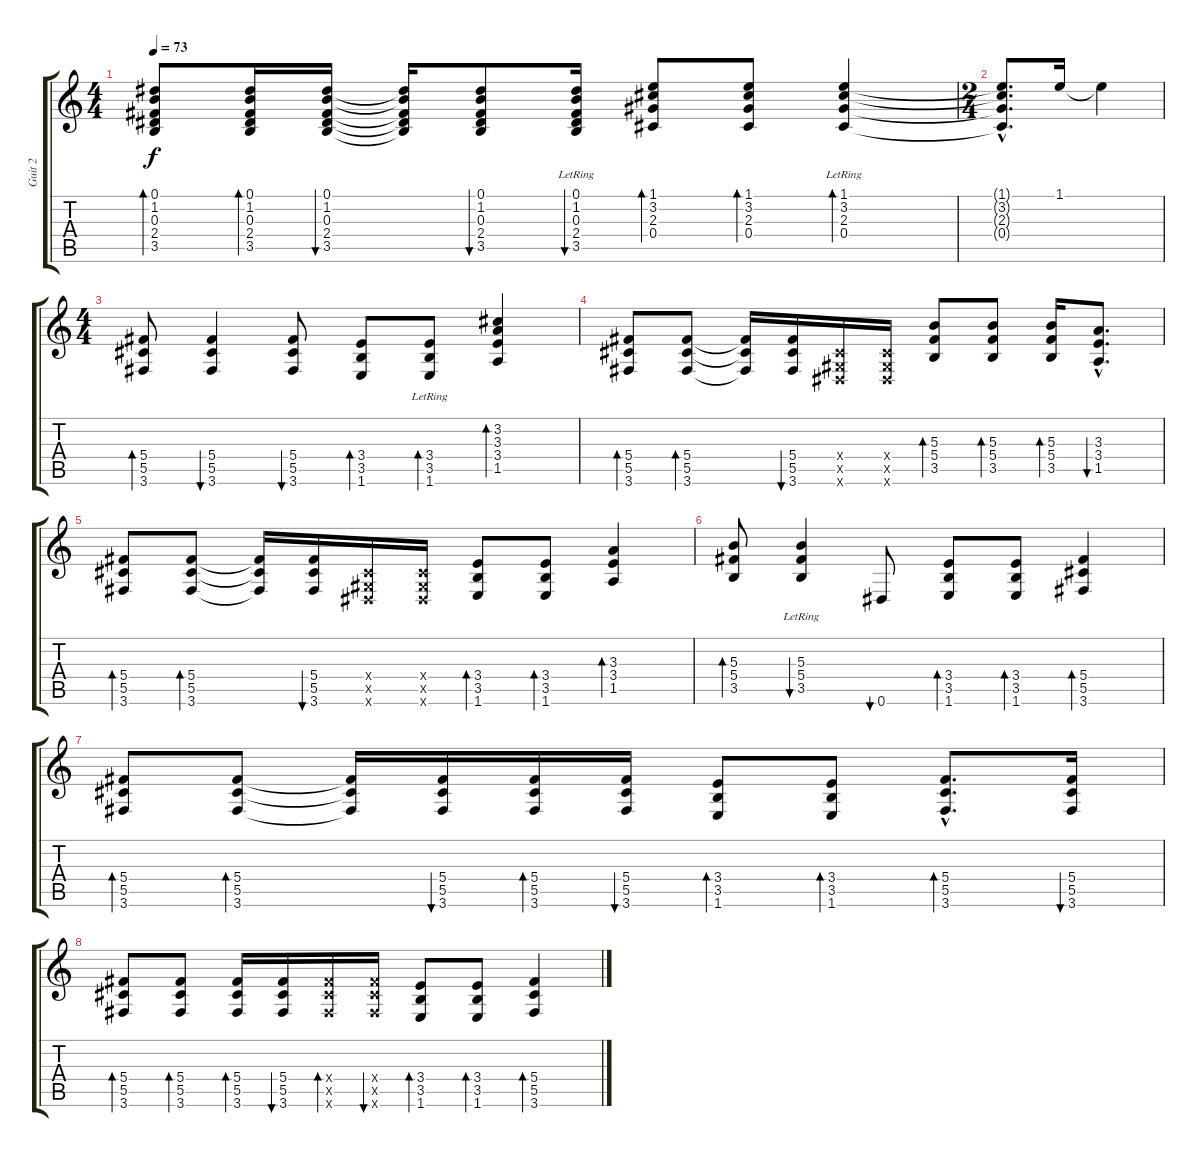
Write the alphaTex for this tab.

\track ("Guit 2" "Guit 2") {instrument acousticguitarnylon}
\staff {score tabs}
\tuning (Eb4 Bb3 Gb3 Db3 Ab2 Eb2) {hide}
\ts (4 4)
\tempo 73
\clef g2
\ks c
(0.1 1.2 0.3 2.4 3.5).8{bd 30 dy f} (0.1 1.2 0.3 2.4 3.5).16{bd 30} (0.1 1.2 0.3 2.4 3.5).16{bu 30} (0.1{t} 1.2{t} 0.3{t} 2.4{t} 3.5{t}).16 (0.1 1.2 0.3 2.4 3.5).8{bu 30} (0.1 1.2 0.3 2.4 3.5{lr}).16{bu 30} (1.1 3.2 2.3 0.4).8{bd 30} (1.1 3.2 2.3 0.4).8{bd 30} (1.1 3.2{lr} 2.3{lr} 0.4{lr}).4{bd 120} |
\ts (2 4)
(1.1{hac t} 3.2{hac t} 2.3{hac t} 0.4{hac t}).8{d} 1.1.16 1.1{t}.4 |
\ts (4 4)
(5.4 5.5 3.6).8{bd 30 volume 13} (5.4 5.5 3.6).4{bu 30} (5.4 5.5 3.6).8{bu 30} (3.4 3.5 1.6).8{bd 30} (3.4 3.5 1.6{lr}).8{bd 30} (3.2 3.3 3.4 1.5).4{bd 30} |
(5.4 5.5 3.6).8{bd 60} (5.4 5.5 3.6).8{bd 30} (5.4{t} 5.5{t} 3.6{t}).16 (5.4 5.5 3.6).16{bu 30} (0.4{x} 0.5{x} 0.6{x}).16 (0.4{x} 0.5{x} 0.6{x}).16 (5.3 5.4 3.5).8{bd 30} (5.3 5.4 3.5).8{bd 30} (5.3 5.4 3.5).16{bd 30} (3.3{hac} 3.4{hac} 1.5{hac}).8{d bu 30} |
(5.4 5.5 3.6).8{bd 60} (5.4 5.5 3.6).8{bd 30} (5.4{t} 5.5{t} 3.6{t}).16 (5.4 5.5 3.6).16{bu 30} (0.4{x} 0.5{x} 0.6{x}).16 (0.4{x} 0.5{x} 0.6{x}).16 (3.4 3.5 1.6).8{bd 30} (3.4 3.5 1.6).8{bd 30} (3.3 3.4 1.5).4{bd 60} |
(5.3 5.4 3.5).8{bd 30} (5.3{lr} 5.4{lr} 3.5{lr}).4{bu 30} 0.6.8{bu 30} (3.4 3.5 1.6).8{bd 30} (3.4 3.5 1.6).8{bd 30} (5.4 5.5 3.6).4{bd 60} |
(5.4 5.5 3.6).8{bd 60} (5.4 5.5 3.6).8{bd 30} (5.4{t} 5.5{t} 3.6{t}).16 (5.4 5.5 3.6).16{bu 30} (5.4 5.5 3.6).16{bd 60} (5.4 5.5 3.6).16{bu 30} (3.4 3.5 1.6).8{bd 30} (3.4 3.5 1.6).8{bd 30} (5.4{hac} 5.5{hac} 3.6{hac}).8{d bd 30} (5.4 5.5 3.6).16{bu 30} |
(5.4 5.5 3.6).8{bd 60} (5.4 5.5 3.6).8{bd 30} (5.4 5.5 3.6).16{bd 30} (5.4 5.5 3.6).16{bu 30} (5.4{x} 5.5{x} 3.6{x}).16{bd 60} (5.4{x} 5.5{x} 3.6{x}).16{bu 30} (3.4 3.5 1.6).8{bd 30} (3.4 3.5 1.6).8{bd 30} (5.4 5.5 3.6).4{bd 30}
